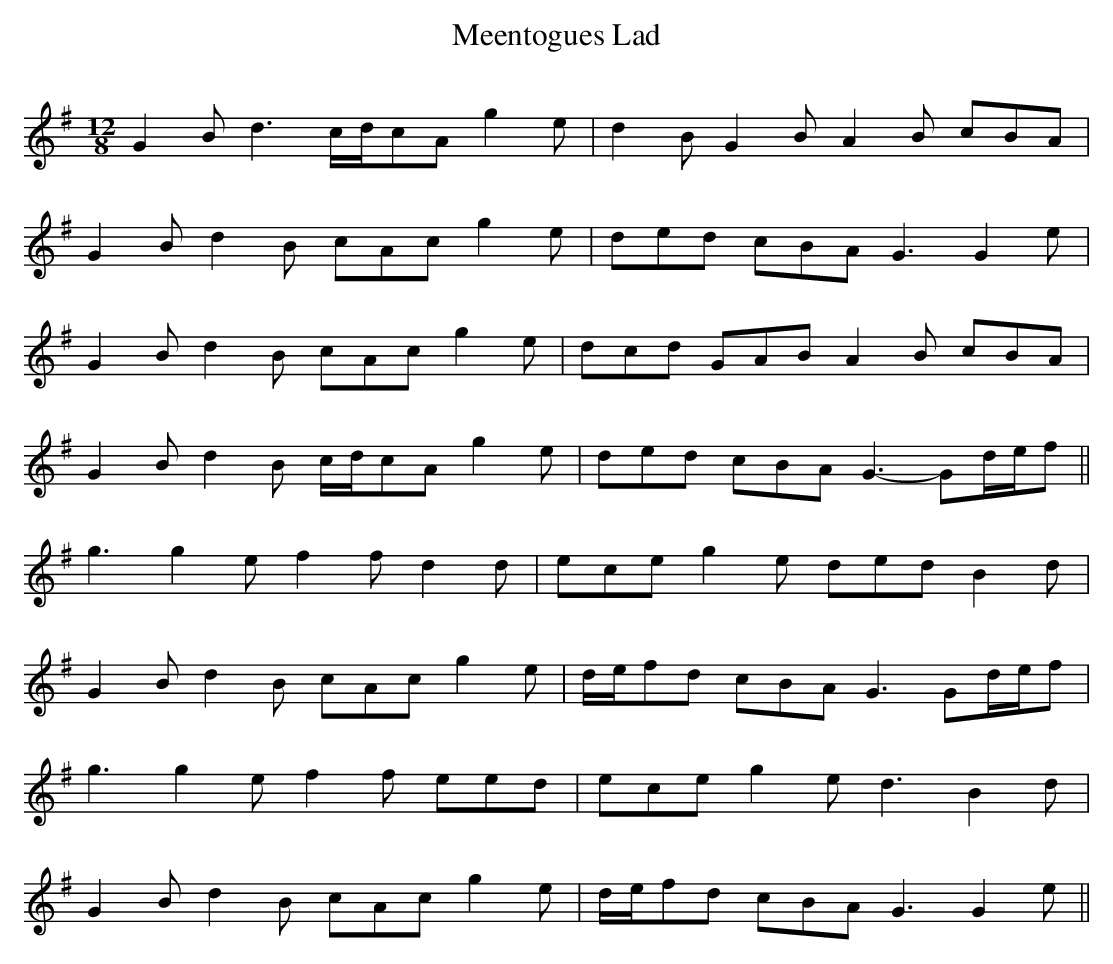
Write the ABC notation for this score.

X:1
T: Meentogues Lad
Q: 350
L: 1/8
M: 12/8
K: G
G2B d3 c/d/cA g2e|d2B G2B A2B cBA|
G2B d2B cAc g2e|ded cBA G3 G2e|
G2B d2B cAc g2e|dcd GAB A2B cBA|
G2B d2B c/d/cA g2e|ded cBA G3-Gd/e/f ||
g3 g2e f2f d2d|ece g2e ded B2d|
G2B d2B cAc g2e|d/e/fd cBA G3 Gd/e/f|
g3 g2e f2f eed|ece g2e d3 B2d|
G2B d2B cAc g2e|d/e/fd cBA G3 G2 e ||
